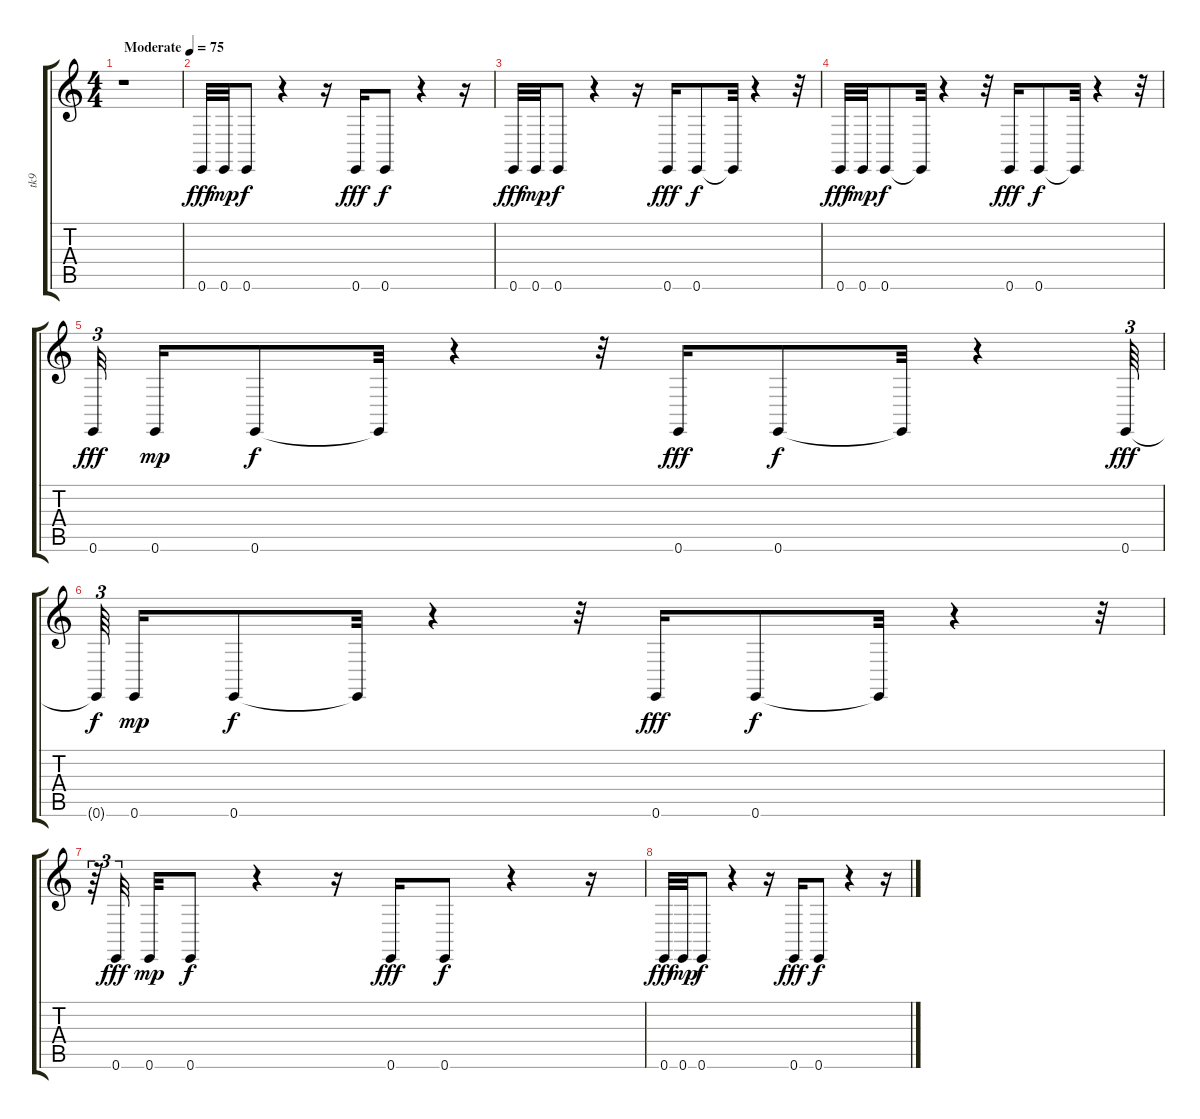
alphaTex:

\track ("tk9" "tk9") {instrument taikodrum}
\staff {score tabs}
\tuning (E4 B3 G3 D3 A2 E2) {hide}
\ts (4 4)
\tempo (75 "Moderate")
\clef g2
\ks c
r.1{dy fff instrument taikodrum} |
0.6.32 0.6.32{dy mp} 0.6.8{dy f} r.4 r.16 0.6.16{dy fff} 0.6.8{dy f} r.4 r.16 |
0.6.32{dy fff} 0.6.32{dy mp} 0.6.8{dy f} r.4 r.16 0.6.16{dy fff} 0.6.8{dy f} 0.6{t}.32 r.4 r.32 |
0.6.32{dy fff} 0.6.32{dy mp} 0.6.8{dy f} 0.6{t}.32 r.4 r.32 0.6.16{dy fff} 0.6.8{dy f} 0.6{t}.32 r.4 r.32 |
0.6.32{tu (3 2) dy fff beam splitsecondary} 0.6.16{dy mp} 0.6.8{dy f} 0.6{t}.32 r.4 r.32 0.6.16{dy fff} 0.6.8{dy f} 0.6{t}.32 r.4 0.6.64{tu (3 2) dy fff} |
0.6{t}.64{tu (3 2) dy f beam splitsecondary} 0.6.16{dy mp} 0.6.8{dy f} 0.6{t}.32 r.4 r.32 0.6.16{dy fff} 0.6.8{dy f} 0.6{t}.32 r.4 r.32{tu (3 2)} |
r.64{tu (3 2)} 0.6.32{tu (3 2) dy fff beam splitsecondary} 0.6.32{dy mp} 0.6.8{dy f} r.4 r.16 0.6.16{dy fff} 0.6.8{dy f} r.4 r.16 |
0.6.32{dy fff} 0.6.32{dy mp} 0.6.8{dy f} r.4 r.16 0.6.16{dy fff} 0.6.8{dy f} r.4 r.16
